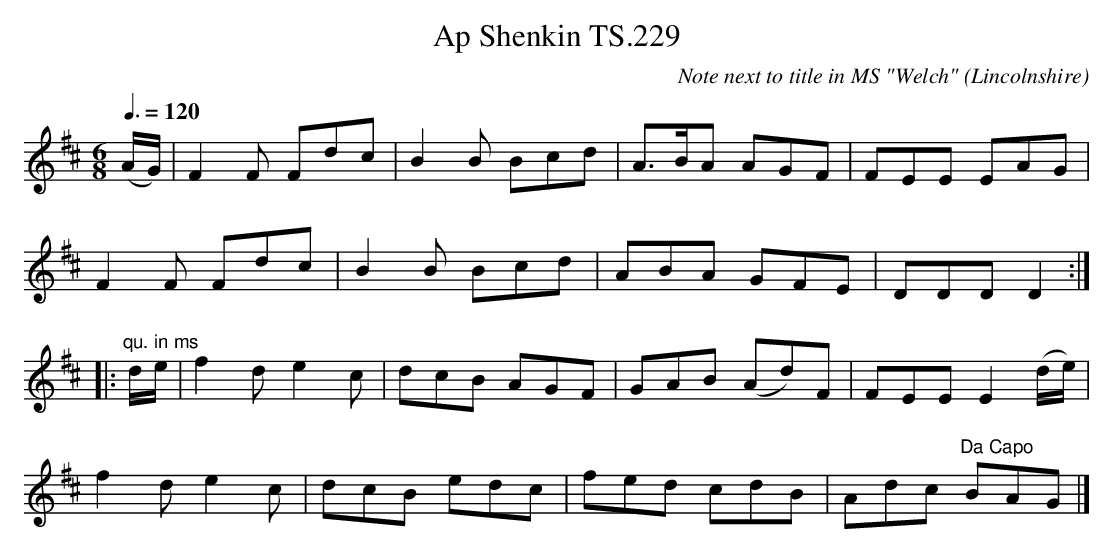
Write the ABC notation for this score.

X:1
T:Ap Shenkin TS.229
C:Note next to title in MS "Welch"
L:1/8
M:6/8
O:Lincolnshire
Q:3/8=120
K:D
(A/G/)|F2F Fdc|B2B Bcd|A>BA AGF|FEE EAG|!
F2F Fdc|B2B Bcd|ABA GFE|DDDD2:|!
|:"qu. in ms"d/e/|f2de2c|dcB AGF|GAB (Ad)F|FEEE2(d/e/)|!
f2de2c|dcB edc|fed cdB|Adc "Da Capo"BAG|]
